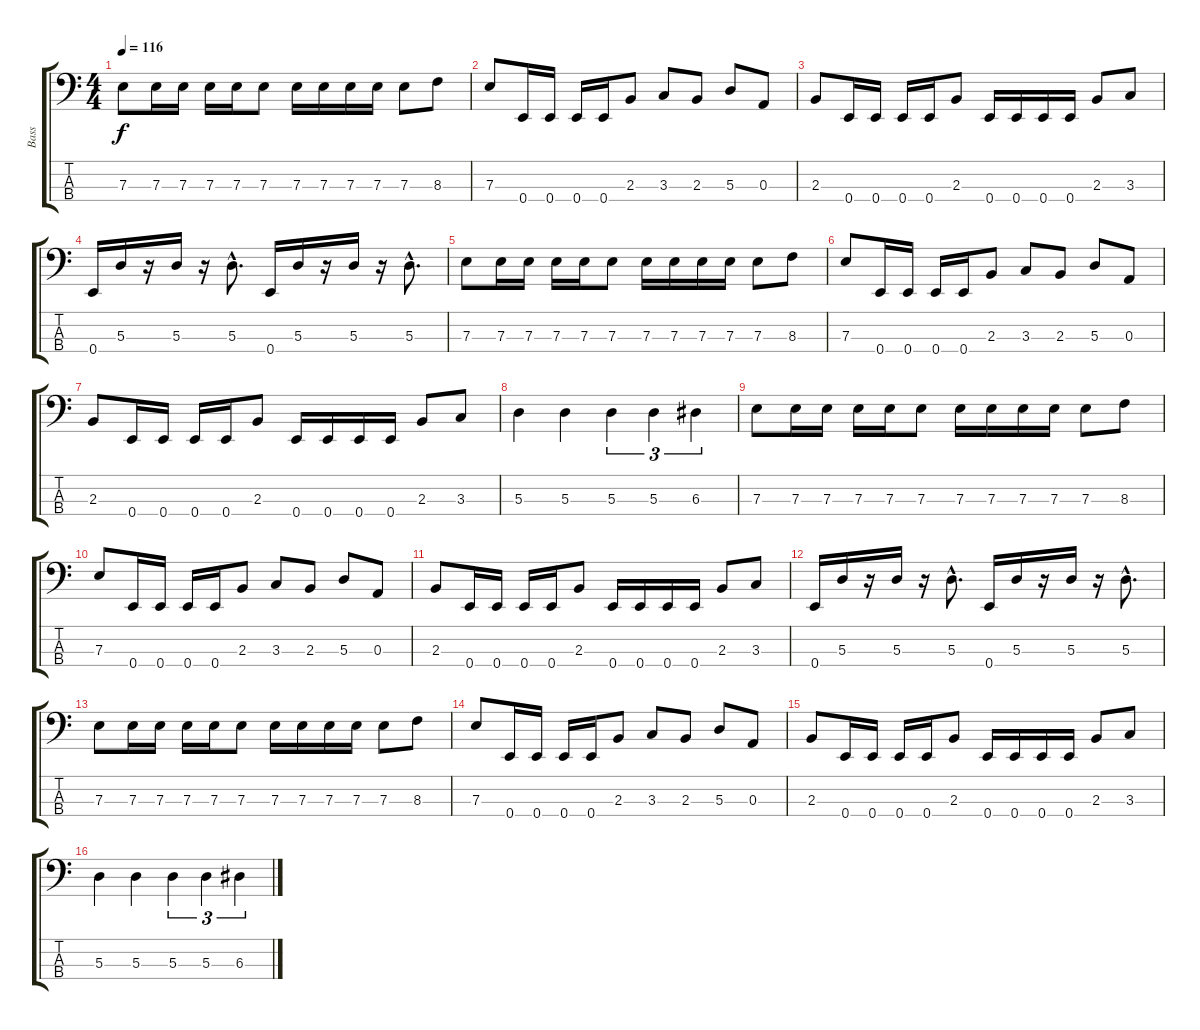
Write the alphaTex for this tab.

\track ("Bass" "Bass") {instrument electricbassfinger}
\staff {score tabs}
\tuning (G2 D2 A1 E1) {hide}
\ts (4 4)
\tempo 116
\clef f4
\ks c
7.3.8{dy f} 7.3.16 7.3.16 7.3.16 7.3.16 7.3.8 7.3.16 7.3.16 7.3.16 7.3.16 7.3.8 8.3.8 |
7.3.8 0.4.16 0.4.16 0.4.16 0.4.16 2.3.8 3.3.8 2.3.8 5.3.8 0.3.8 |
2.3.8 0.4.16 0.4.16 0.4.16 0.4.16 2.3.8 0.4.16 0.4.16 0.4.16 0.4.16 2.3.8 3.3.8 |
0.4.16 5.3.16 r.16 5.3.16 r.16 5.3{hac}.8{d} 0.4.16 5.3.16 r.16 5.3.16 r.16 5.3{hac}.8{d} |
7.3.8 7.3.16 7.3.16 7.3.16 7.3.16 7.3.8 7.3.16 7.3.16 7.3.16 7.3.16 7.3.8 8.3.8 |
7.3.8 0.4.16 0.4.16 0.4.16 0.4.16 2.3.8 3.3.8 2.3.8 5.3.8 0.3.8 |
2.3.8 0.4.16 0.4.16 0.4.16 0.4.16 2.3.8 0.4.16 0.4.16 0.4.16 0.4.16 2.3.8 3.3.8 |
5.3.4 5.3.4 5.3.4{tu (3 2)} 5.3.4{tu (3 2)} 6.3.4{tu (3 2)} |
7.3.8 7.3.16 7.3.16 7.3.16 7.3.16 7.3.8 7.3.16 7.3.16 7.3.16 7.3.16 7.3.8 8.3.8 |
7.3.8 0.4.16 0.4.16 0.4.16 0.4.16 2.3.8 3.3.8 2.3.8 5.3.8 0.3.8 |
2.3.8 0.4.16 0.4.16 0.4.16 0.4.16 2.3.8 0.4.16 0.4.16 0.4.16 0.4.16 2.3.8 3.3.8 |
0.4.16 5.3.16 r.16 5.3.16 r.16 5.3{hac}.8{d} 0.4.16 5.3.16 r.16 5.3.16 r.16 5.3{hac}.8{d} |
7.3.8 7.3.16 7.3.16 7.3.16 7.3.16 7.3.8 7.3.16 7.3.16 7.3.16 7.3.16 7.3.8 8.3.8 |
7.3.8 0.4.16 0.4.16 0.4.16 0.4.16 2.3.8 3.3.8 2.3.8 5.3.8 0.3.8 |
2.3.8 0.4.16 0.4.16 0.4.16 0.4.16 2.3.8 0.4.16 0.4.16 0.4.16 0.4.16 2.3.8 3.3.8 |
5.3.4 5.3.4 5.3.4{tu (3 2)} 5.3.4{tu (3 2)} 6.3.4{tu (3 2)}
